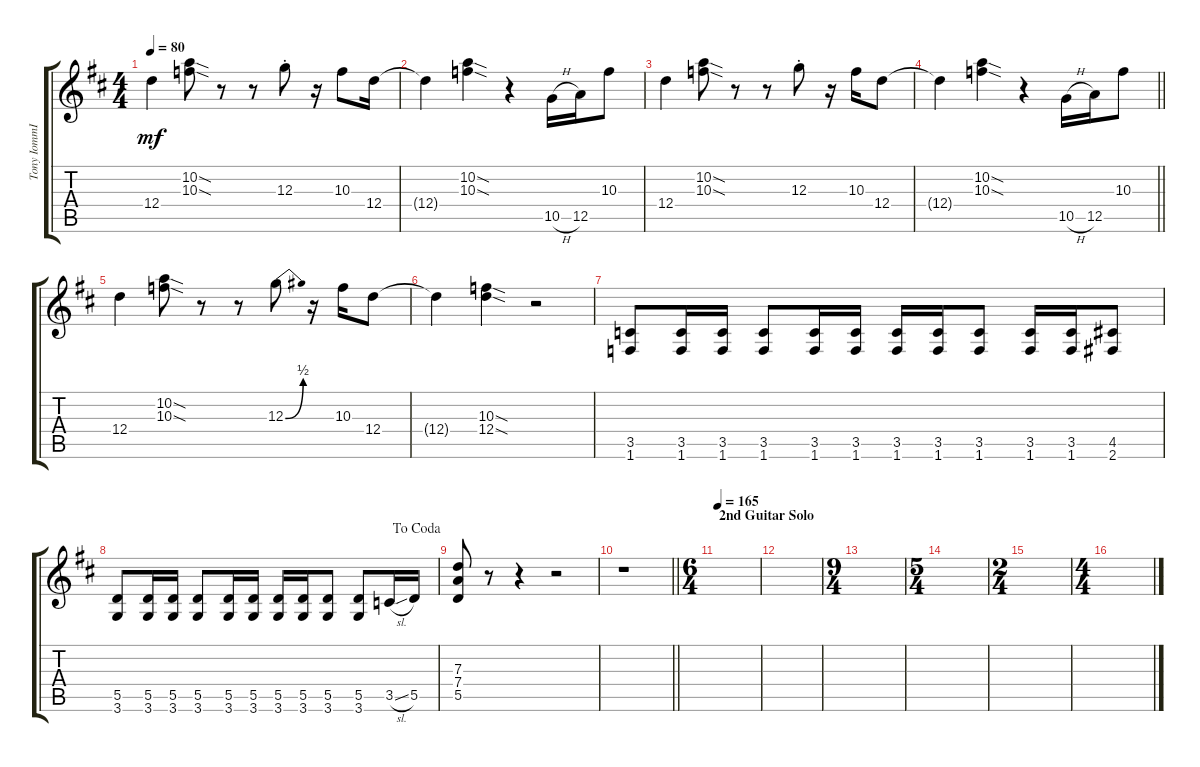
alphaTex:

\track ("Tony IommI Distortion (Rhythm II)" "Tony IommI") {instrument overdrivenguitar}
\staff {score tabs}
\tuning (E4 B3 G3 D3 A2 E2) {hide}
\ts (4 4)
\tempo 80
\clef g2
\ks d
12.4.4{dy mf} (10.2{sod} 10.3{sod}).8 r.8 r.8 12.3{st}.8 r.16 10.3.8 12.4.16 |
12.4{t}.4 (10.2{sod} 10.3{sod}).4 r.4 10.5{h}.16 12.5.16 10.3.8 |
12.4.4 (10.2{sod} 10.3{sod}).8 r.8 r.8 12.3{st}.8 r.16 10.3.16 12.4.8 |
\barLineRight lightlight
12.4{t}.4 (10.2{sod} 10.3{sod}).4 r.4 10.5{h}.16 12.5.16 10.3.8 |
12.4.4 (10.2{sod} 10.3{sod}).8 r.8 r.8 12.3{be (bend 0 0 60 2)}.8 r.16 10.3.16 12.4.8 |
12.4{t}.4 (10.3{sod} 12.4{sod}).4 r.2 |
(3.5 1.6).8 (3.5 1.6).16 (3.5 1.6).16 (3.5 1.6).8 (3.5 1.6).16 (3.5 1.6).16 (3.5 1.6).16 (3.5 1.6).16 (3.5 1.6).8 (3.5 1.6).16 (3.5 1.6).16 (4.5 2.6).8 |
\jump dacoda
(5.5 3.6).8 (5.5 3.6).16 (5.5 3.6).16 (5.5 3.6).8 (5.5 3.6).16 (5.5 3.6).16 (5.5 3.6).16 (5.5 3.6).16 (5.5 3.6).8 (5.5 3.6).8 3.5{sl}.16 5.5.16 |
(7.3 7.4 5.5).8 r.8 r.4 r.2 |
\barLineRight lightlight
r.1 |
\ts (6 4)
\section ("" "2nd Guitar Solo")
\tempo 165
|
|
\ts (9 4)
|
\ts (5 4)
|
\ts (2 4)
|
\ts (4 4)
